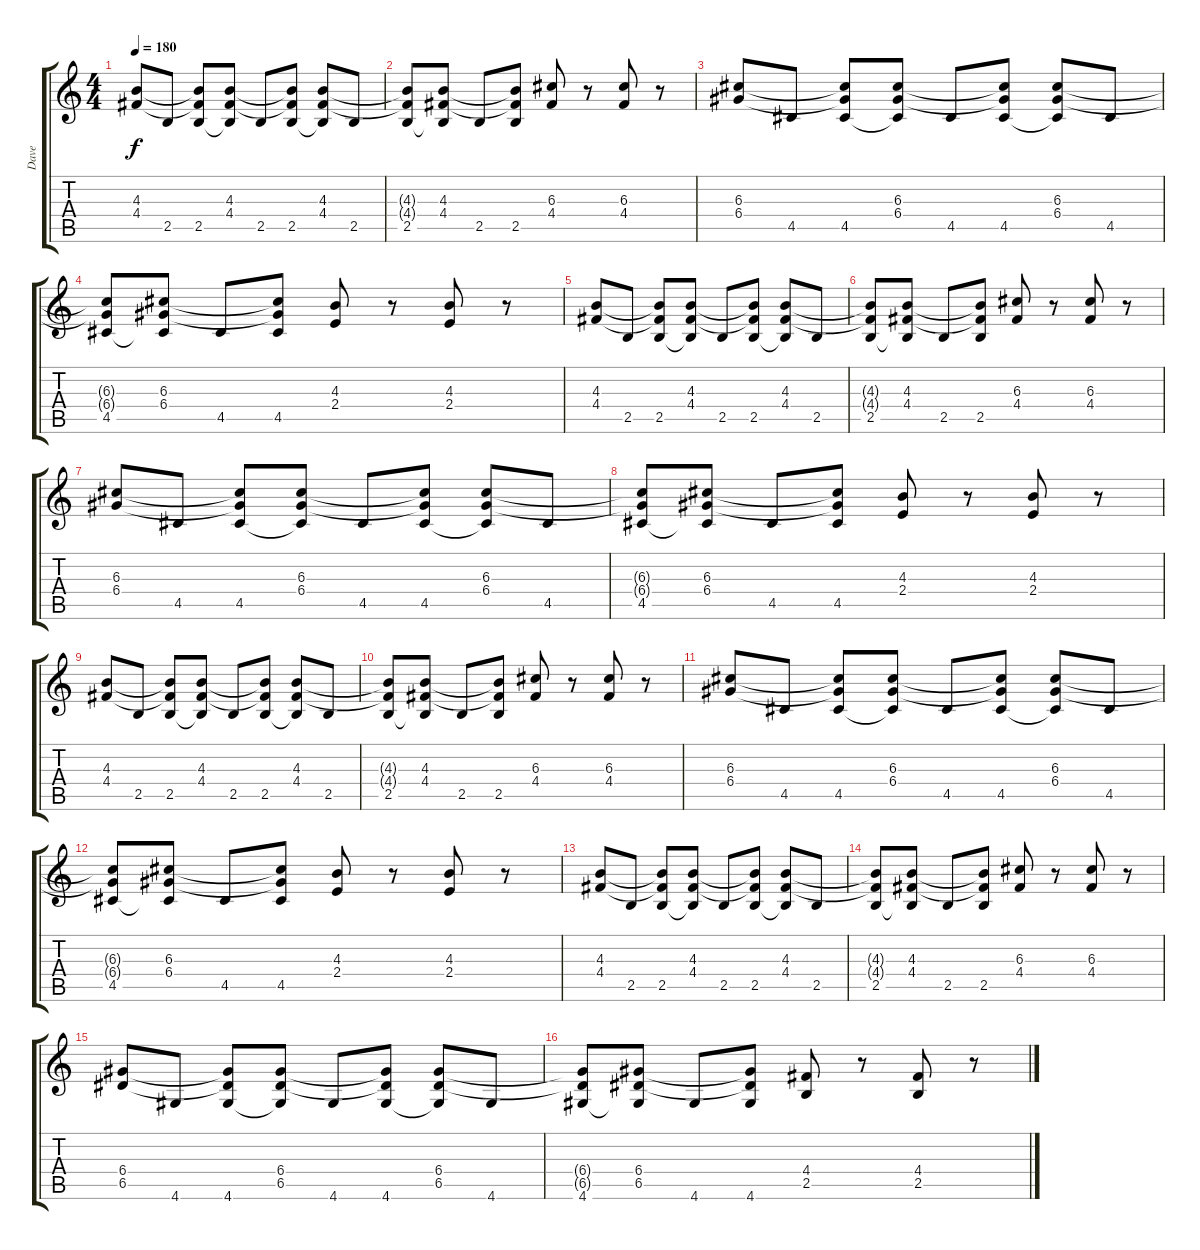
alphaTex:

\track ("Dave" "Dave") {instrument distortionguitar}
\staff {score tabs}
\tuning (E4 B3 G3 D3 A2 E2) {hide}
\ts (4 4)
\tempo 180
\clef g2
\ks c
(4.3 4.4).8{dy f} 2.5.8 (4.3{t} 4.4{t} 2.5).8 (4.3 4.4 2.5{t}).8 2.5.8 (4.3{t} 4.4{t} 2.5).8 (4.3 4.4 2.5{t}).8 2.5.8 |
(4.3{t} 4.4{t} 2.5).8 (4.3 4.4 2.5{t}).8 2.5.8 (4.3{t} 4.4{t} 2.5).8 (6.3 4.4).8 r.8 (6.3 4.4).8 r.8 |
(6.3 6.4).8 4.5.8 (6.3{t} 6.4{t} 4.5).8 (6.3 6.4 4.5{t}).8 4.5.8 (6.3{t} 6.4{t} 4.5).8 (6.3 6.4 4.5{t}).8 4.5.8 |
(6.3{t} 6.4{t} 4.5).8 (6.3 6.4 4.5{t}).8 4.5.8 (6.3{t} 6.4{t} 4.5).8 (4.3 2.4).8 r.8 (4.3 2.4).8 r.8 |
(4.3 4.4).8 2.5.8 (4.3{t} 4.4{t} 2.5).8 (4.3 4.4 2.5{t}).8 2.5.8 (4.3{t} 4.4{t} 2.5).8 (4.3 4.4 2.5{t}).8 2.5.8 |
(4.3{t} 4.4{t} 2.5).8 (4.3 4.4 2.5{t}).8 2.5.8 (4.3{t} 4.4{t} 2.5).8 (6.3 4.4).8 r.8 (6.3 4.4).8 r.8 |
(6.3 6.4).8 4.5.8 (6.3{t} 6.4{t} 4.5).8 (6.3 6.4 4.5{t}).8 4.5.8 (6.3{t} 6.4{t} 4.5).8 (6.3 6.4 4.5{t}).8 4.5.8 |
(6.3{t} 6.4{t} 4.5).8 (6.3 6.4 4.5{t}).8 4.5.8 (6.3{t} 6.4{t} 4.5).8 (4.3 2.4).8 r.8 (4.3 2.4).8 r.8 |
(4.3 4.4).8 2.5.8 (4.3{t} 4.4{t} 2.5).8 (4.3 4.4 2.5{t}).8 2.5.8 (4.3{t} 4.4{t} 2.5).8 (4.3 4.4 2.5{t}).8 2.5.8 |
(4.3{t} 4.4{t} 2.5).8 (4.3 4.4 2.5{t}).8 2.5.8 (4.3{t} 4.4{t} 2.5).8 (6.3 4.4).8 r.8 (6.3 4.4).8 r.8 |
(6.3 6.4).8 4.5.8 (6.3{t} 6.4{t} 4.5).8 (6.3 6.4 4.5{t}).8 4.5.8 (6.3{t} 6.4{t} 4.5).8 (6.3 6.4 4.5{t}).8 4.5.8 |
(6.3{t} 6.4{t} 4.5).8 (6.3 6.4 4.5{t}).8 4.5.8 (6.3{t} 6.4{t} 4.5).8 (4.3 2.4).8 r.8 (4.3 2.4).8 r.8 |
(4.3 4.4).8 2.5.8 (4.3{t} 4.4{t} 2.5).8 (4.3 4.4 2.5{t}).8 2.5.8 (4.3{t} 4.4{t} 2.5).8 (4.3 4.4 2.5{t}).8 2.5.8 |
(4.3{t} 4.4{t} 2.5).8 (4.3 4.4 2.5{t}).8 2.5.8 (4.3{t} 4.4{t} 2.5).8 (6.3 4.4).8 r.8 (6.3 4.4).8 r.8 |
(6.4 6.5).8 4.6.8 (6.4{t} 6.5{t} 4.6).8 (6.4 6.5 4.6{t}).8 4.6.8 (6.4{t} 6.5{t} 4.6).8 (6.4 6.5 4.6{t}).8 4.6.8 |
(6.4{t} 6.5{t} 4.6).8 (6.4 6.5 4.6{t}).8 4.6.8 (6.4{t} 6.5{t} 4.6).8 (4.4 2.5).8 r.8 (4.4 2.5).8 r.8
